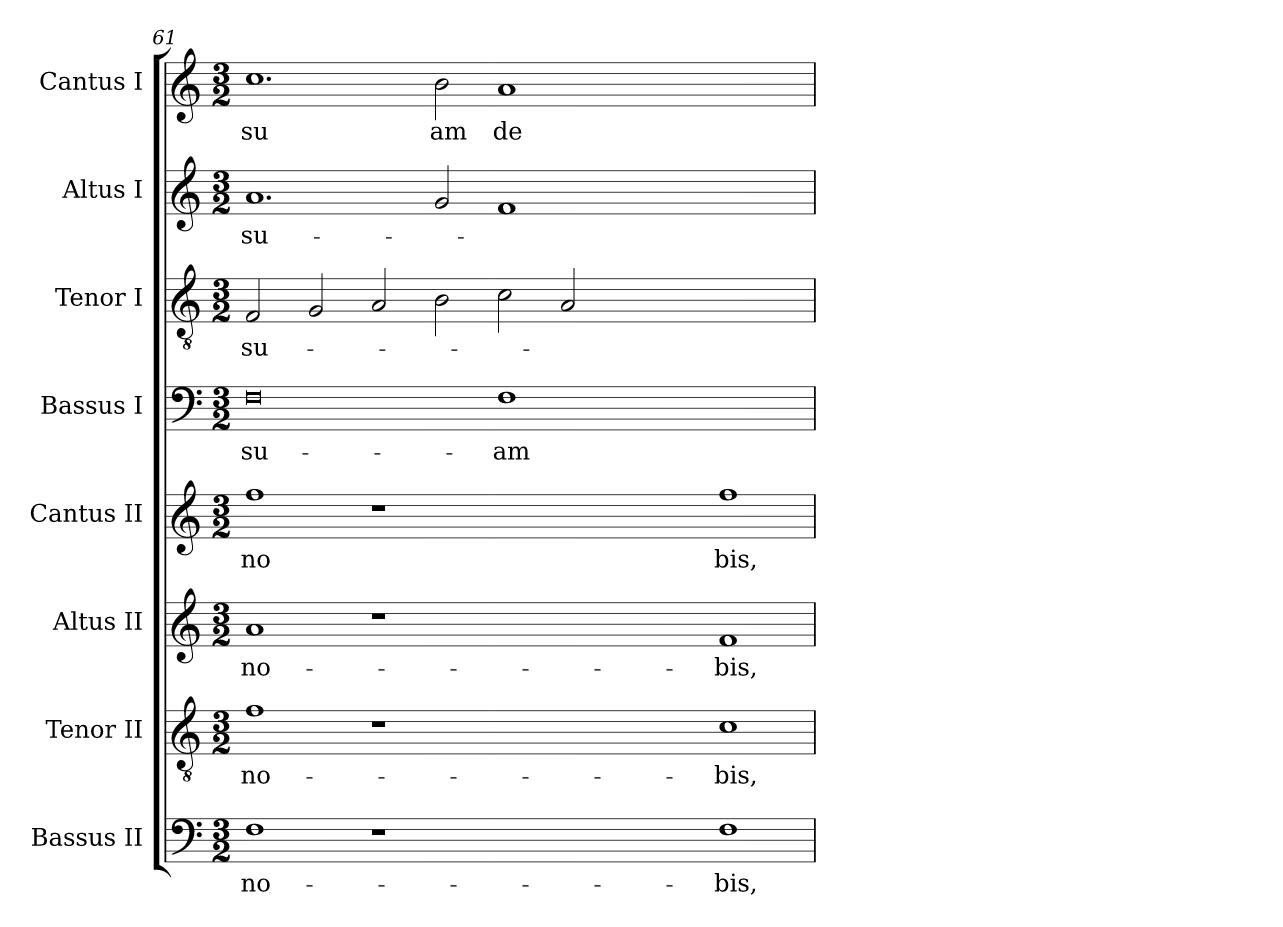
**kern	**text	**kern	**text	**kern	**text	**kern	**text	**kern	**text	**kern	**text	**kern	**text	**kern	**text
*part8	*part8	*part7	*part7	*part6	*part6	*part5	*part5	*part4	*part4	*part3	*part3	*part2	*part2	*part1	*part1
*staff8	*staff8	*staff7	*staff7	*staff6	*staff6	*staff5	*staff5	*staff4	*staff4	*staff3	*staff3	*staff2	*staff2	*staff1	*staff1
*I"Bassus II	*	*I"Tenor II	*	*I"Altus II	*	*I"Cantus II	*	*I"Bassus I	*	*I"Tenor I	*	*I"Altus I	*	*I"Cantus I	*
*clefF4	*	*clefGv2	*	*clefG2	*	*clefG2	*	*clefF4	*	*clefGv2	*	*clefG2	*	*clefG2	*
*	*	*	*	*k[]	*	*	*	*	*	*	*	*	*	*	*
*	*	*	*	*C:	*	*	*	*	*	*	*	*	*	*	*
*M3/2	*	*M3/2	*	*M3/2	*	*M3/2	*	*M3/2	*	*M3/2	*	*M3/2	*	*M3/2	*
=61	=61	=61	=61	=61	=61	=61	=61	=61	=61	=61	=61	=61	=61	=61	=61
!	!LO:LY:b:cj	!	!LO:LY:b:cj	!	!LO:LY:b:cj	!	!LO:LY:b:cj	!	!LO:LY:b:cj	!	!LO:LY:b:cj	!	!LO:LY:b:cj	!	!LO:LY:b:cj
1F	no-	1f	no-	1a	no-	1ff	no	0F	su-	2F/	su-	1.a	su-	1.cc	su
.	.	.	.	.	.	.	.	.	.	2G/	.	.	.	.	.
!LO:N:vis=1	!	!LO:N:vis=1	!	!LO:N:vis=1	!	!LO:N:vis=1	!	!	!	!	!	!	!	!	!
0.r	.	0.r	.	0.r	.	0.r	.	.	.	2A/	.	.	.	.	.
!	!	!	!	!	!	!	!	!	!	!	!	!	!	!	!LO:LY:b:cj
.	.	.	.	.	.	.	.	.	.	2B\	.	2g/	.	2b\	am
!	!	!	!	!	!	!	!	!	!LO:LY:b:cj	!	!	!	!	!	!LO:LY:b:cj
.	.	.	.	.	.	.	.	1F	-am	2c\	.	1f	.	1a	de
.	.	.	.	.	.	.	.	.	.	2A/	.	.	.	.	.
.	.	.	.	.	.	.	.	0ryy	.	0ryy	.	0ryy	.	0ryy	.
!	!LO:LY:b:cj	!	!LO:LY:b:cj	!	!LO:LY:b:cj	!	!LO:LY:b:cj	!	!	!	!	!	!	!	!
1F	-bis,	1c	-bis,	1f	-bis,	1ff	bis,	.	.	.	.	.	.	.	.
=	=	=	=	=	=	=	=	=	=	=	=	=	=	=	=
*-	*-	*-	*-	*-	*-	*-	*-	*-	*-	*-	*-	*-	*-	*-	*-
